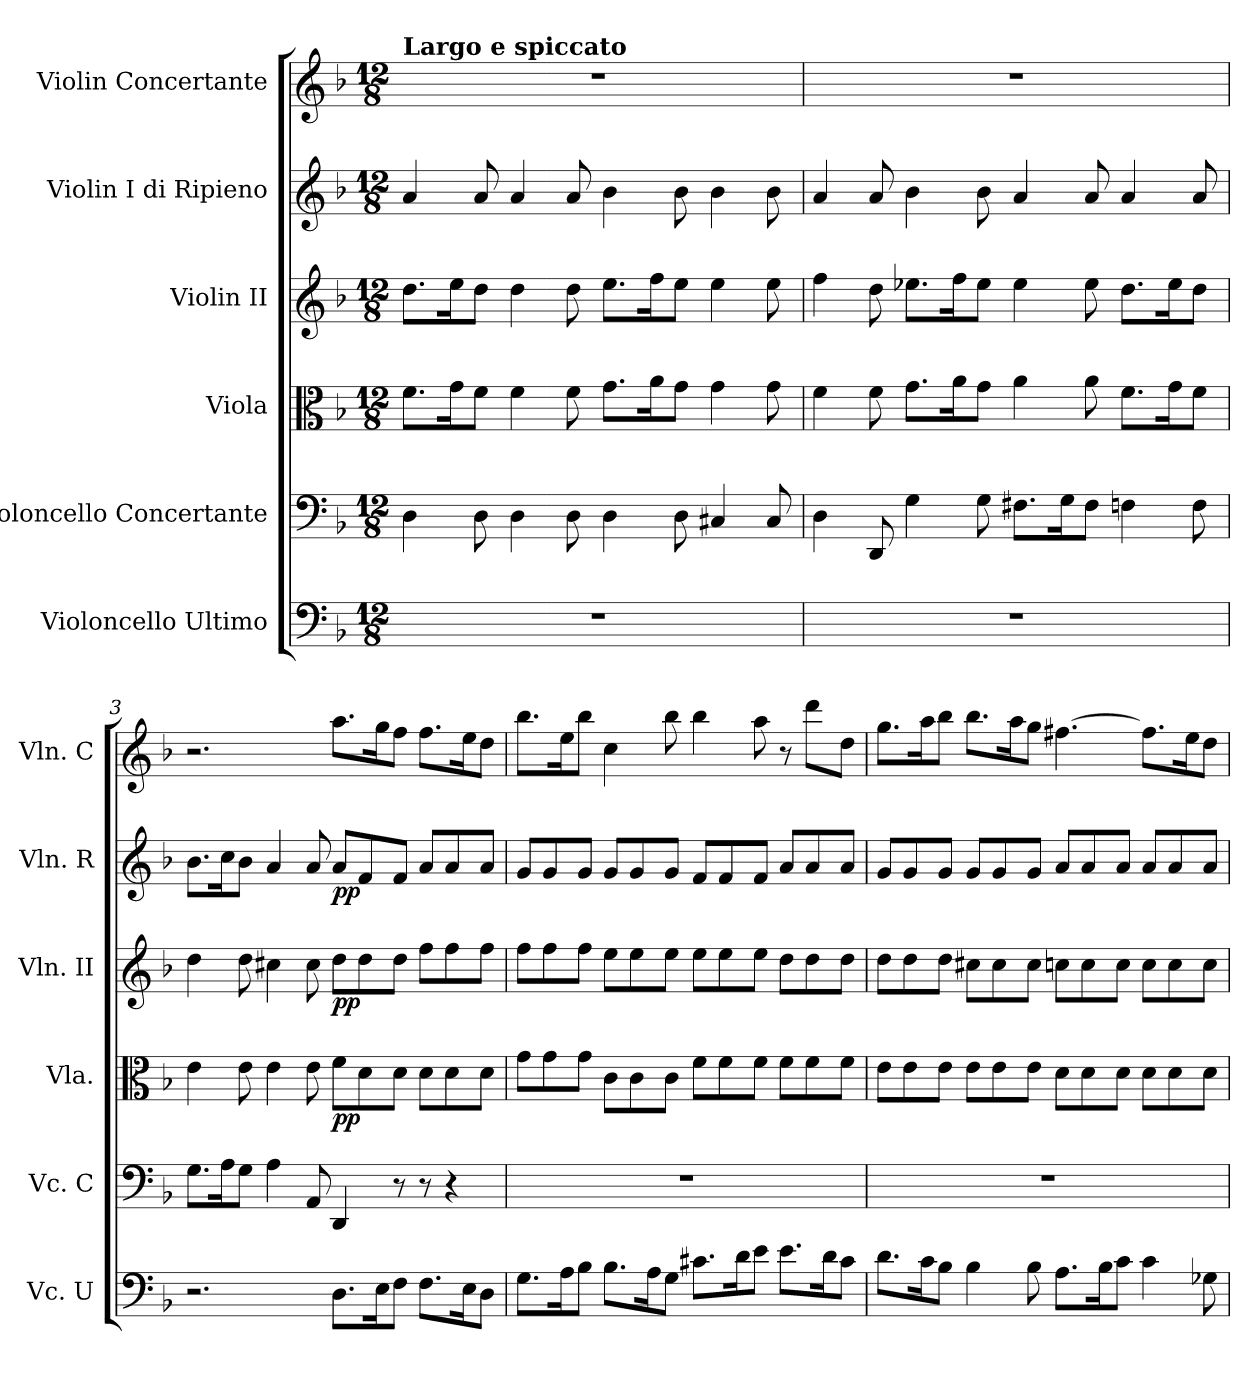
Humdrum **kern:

**kern	**kern	**kern	**dynam	**kern	**dynam	**kern	**dynam	**kern
*part6	*part5	*part4	*part4	*part3	*part3	*part2	*part2	*part1
*staff6	*staff5	*staff4	*staff4	*staff3	*staff3	*staff2	*staff2	*staff1
*I"Violoncello Ultimo	*I"Violoncello Concertante	*I"Viola	*	*I"Violin II	*	*I"Violin I di Ripieno	*	*I"Violin Concertante
*I'Vc. U	*I'Vc. C	*I'Vla.	*	*I'Vln. II	*	*I'Vln. R	*	*I'Vln. C
*clefF4	*clefF4	*clefC3	*	*clefG2	*	*clefG2	*	*clefG2
*k[b-]	*k[b-]	*k[b-]	*	*k[b-]	*	*k[b-]	*	*k[b-]
*M12/8	*M12/8	*M12/8	*	*M12/8	*	*M12/8	*	*M12/8
*MM48	*MM48	*MM48	*	*MM48	*	*MM48	*	*MM48
=1	=1	=1	=1	=1	=1	=1	=1	=1
!	!	!	!	!	!	!	!	!LO:TX:a:B:t=Largo e spiccato
1.r	4D\	8.f\L	.	8.dd\L	.	4a/	.	1.r
.	.	16g\K	.	16ee\K	.	.	.	.
.	8D\	8f\J	.	8dd\J	.	8a/	.	.
.	4D\	4f\	.	4dd\	.	4a/	.	.
.	8D\	8f\	.	8dd\	.	8a/	.	.
.	4D\	8.g\L	.	8.ee\L	.	4b-\	.	.
.	.	16a\K	.	16ff\K	.	.	.	.
.	8D\	8g\J	.	8ee\J	.	8b-\	.	.
.	4C#X/	4g\	.	4ee\	.	4b-\	.	.
.	8C#/	8g\	.	8ee\	.	8b-\	.	.
=2	=2	=2	=2	=2	=2	=2	=2	=2
1.r	4D\	4f\	.	4ff\	.	4a/	.	1.r
.	8DD/	8f\	.	8dd\	.	8a/	.	.
.	4G\	8.g\L	.	8.ee-X\L	.	4b-\	.	.
.	.	16a\K	.	16ff\K	.	.	.	.
.	8G\	8g\J	.	8ee-\J	.	8b-\	.	.
.	8.F#X\L	4a\	.	4ee-\	.	4a/	.	.
.	16G\K	.	.	.	.	.	.	.
.	8F#\J	8a\	.	8ee-\	.	8a/	.	.
.	4Fn\	8.f\L	.	8.dd\L	.	4a/	.	.
.	.	16g\K	.	16ee-\K	.	.	.	.
.	8F\	8f\J	.	8dd\J	.	8a/	.	.
!!LO:LB:g=z
=3	=3	=3	=3	=3	=3	=3	=3	=3
2.r	8.G\L	4e\	.	4dd\	.	8.b-\L	.	2.r
.	16A\K	.	.	.	.	16cc\K	.	.
.	8G\J	8e\	.	8dd\	.	8b-\J	.	.
.	4A\	4e\	.	4cc#X\	.	4a/	.	.
.	8AA/	8e\	.	8cc#\	.	8a/	.	.
!	!	!	!LO:DY:b	!	!LO:DY:b	!	!LO:DY:b	!
8.D\L	4DD/	8f\L	pp	8dd\L	pp	8a/L	pp	8.aa\L
.	.	8d\	.	8dd\	.	8f/	.	.
16E\K	.	.	.	.	.	.	.	16gg\K
8F\J	8r	8d\J	.	8dd\J	.	8f/J	.	8ff\J
8.F\L	8r	8d\L	.	8ff\L	.	8a/L	.	8.ff\L
.	4r	8d\	.	8ff\	.	8a/	.	.
16E\K	.	.	.	.	.	.	.	16ee\K
8D\J	.	8d\J	.	8ff\J	.	8a/J	.	8dd\J
=4	=4	=4	=4	=4	=4	=4	=4	=4
8.G\L	1.r	8g\L	.	8ff\L	.	8g/L	.	8.bb-\L
.	.	8g\	.	8ff\	.	8g/	.	.
16A\K	.	.	.	.	.	.	.	16ee\K
8B-\J	.	8g\J	.	8ff\J	.	8g/J	.	8bb-\J
8.B-\L	.	8c\L	.	8ee\L	.	8g/L	.	4cc\
.	.	8c\	.	8ee\	.	8g/	.	.
16A\K	.	.	.	.	.	.	.	.
8G\J	.	8c\J	.	8ee\J	.	8g/J	.	8bb-\
8.c#X\L	.	8f\L	.	8ee\L	.	8f/L	.	4bb-\
.	.	8f\	.	8ee\	.	8f/	.	.
16d\K	.	.	.	.	.	.	.	.
8e\J	.	8f\J	.	8ee\J	.	8f/J	.	8aa\
8.e\L	.	8f\L	.	8dd\L	.	8a/L	.	8r
.	.	8f\	.	8dd\	.	8a/	.	8ddd\L
16d\K	.	.	.	.	.	.	.	.
8c#\J	.	8f\J	.	8dd\J	.	8a/J	.	8dd\J
!!LO:PB:g=z
=5	=5	=5	=5	=5	=5	=5	=5	=5
8.d\L	1.r	8e\L	.	8dd\L	.	8g/L	.	8.gg\L
.	.	8e\	.	8dd\	.	8g/	.	.
16c\K	.	.	.	.	.	.	.	16aa\K
8B-\J	.	8e\J	.	8dd\J	.	8g/J	.	8bb-\J
4B-\	.	8e\L	.	8cc#X\L	.	8g/L	.	8.bb-\L
.	.	8e\	.	8cc#\	.	8g/	.	.
.	.	.	.	.	.	.	.	16aa\K
8B-\	.	8e\J	.	8cc#\J	.	8g/J	.	8gg\J
8.A\L	.	8d\L	.	8ccn\L	.	8a/L	.	[4.ff#X\
.	.	8d\	.	8cc\	.	8a/	.	.
16B-\K	.	.	.	.	.	.	.	.
8c\J	.	8d\J	.	8cc\J	.	8a/J	.	.
4c\	.	8d\L	.	8cc\L	.	8a/L	.	8.ff#\L]
.	.	8d\	.	8cc\	.	8a/	.	.
.	.	.	.	.	.	.	.	16ee\K
8G-X\	.	8d\J	.	8cc\J	.	8a/J	.	8dd\J
=	=	=	=	=	=	=	=	=
*-	*-	*-	*-	*-	*-	*-	*-	*-
